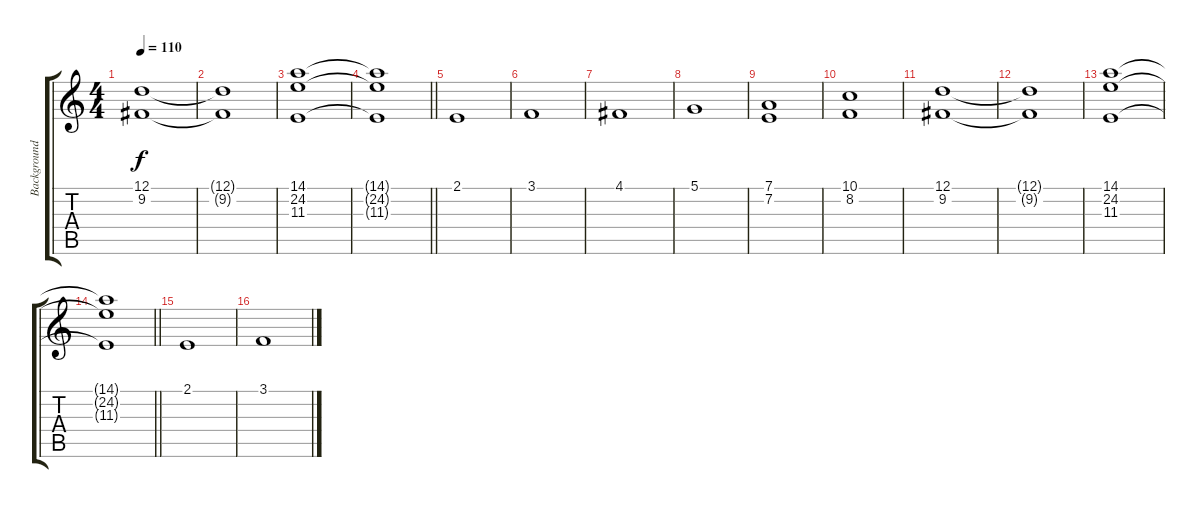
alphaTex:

\track ("Background" "Background") {instrument pad2warm}
\staff {score tabs}
\tuning (D4 A3 F3 C3 G2 D2) {hide}
\ts (4 4)
\tempo 110
\clef g2
\ks c
(12.1 9.2).1{dy f} |
(12.1{t} 9.2{t}).1 |
(14.1 24.2 11.3).1 |
\barLineRight lightlight
(14.1{t} 24.2{t} 11.3{t}).1 |
2.1.1 |
3.1.1 |
4.1.1 |
5.1.1 |
(7.1 7.2).1 |
(10.1 8.2).1 |
(12.1 9.2).1 |
(12.1{t} 9.2{t}).1 |
(14.1 24.2 11.3).1 |
\barLineRight lightlight
(14.1{t} 24.2{t} 11.3{t}).1 |
2.1.1 |
3.1.1
